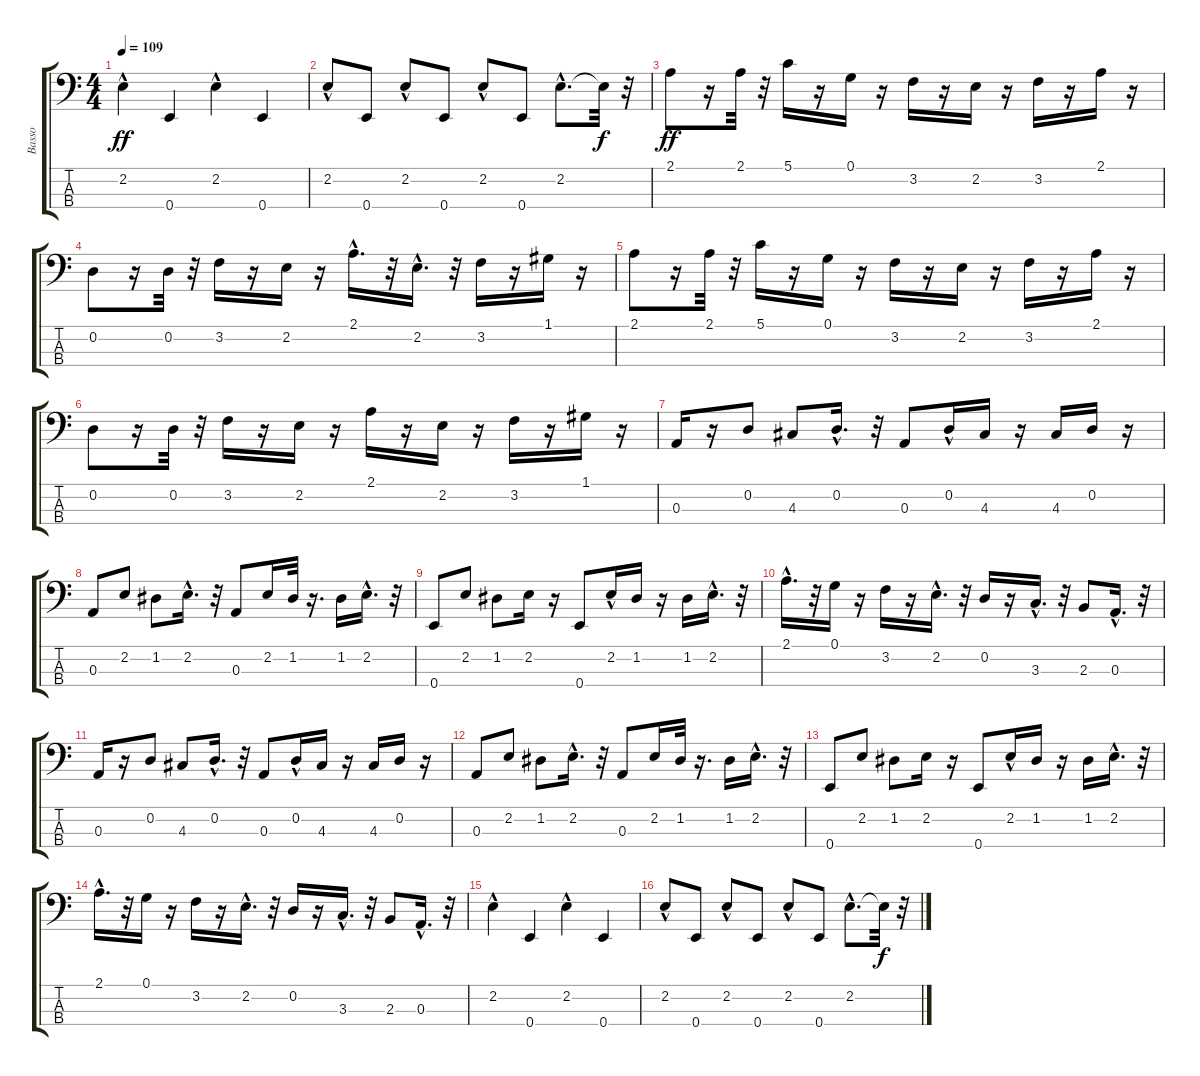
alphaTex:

\track ("Basso" "Basso") {instrument electricbassfinger}
\staff {score tabs}
\tuning (G2 D2 A1 E1) {hide}
\ts (4 4)
\tempo 109
\clef f4
\ks c
2.2{hac}.4{dy ff} 0.4.4 2.2{hac}.4 0.4.4 |
2.2{hac}.8 0.4.8 2.2{hac}.8 0.4.8 2.2{hac}.8 0.4.8 2.2{hac}.8{d} 2.2{t}.32{dy f} r.32 |
2.1.8{dy ff} r.16 2.1.32 r.32 5.1.16 r.16 0.1.16 r.16 3.2.16 r.16 2.2.16 r.16 3.2.16 r.16 2.1.16 r.16 |
0.2.8 r.16 0.2.32 r.32 3.2.16 r.16 2.2.16 r.16 2.1{hac}.16{d} r.32 2.2{hac}.16{d} r.32 3.2.16 r.16 1.1.16 r.16 |
2.1.8 r.16 2.1.32 r.32 5.1.16 r.16 0.1.16 r.16 3.2.16 r.16 2.2.16 r.16 3.2.16 r.16 2.1.16 r.16 |
0.2.8 r.16 0.2.32 r.32 3.2.16 r.16 2.2.16 r.16 2.1.16 r.16 2.2.16 r.16 3.2.16 r.16 1.1.16 r.16 |
0.3.16 r.16 0.2.8 4.3.8 0.2{hac}.16{d} r.32 0.3.8 0.2{hac}.16 4.3.16 r.16 4.3.16 0.2.16 r.16 |
0.3.8 2.2.8 1.2.8 2.2{hac}.16{d} r.32 0.3.8 2.2.16 1.2.32 r.16{d} 1.2.16 2.2{hac}.16{d} r.32 |
0.4.8 2.2.8 1.2.8 2.2.16 r.16 0.4.8 2.2{hac}.16 1.2.16 r.16 1.2.16 2.2{hac}.16{d} r.32 |
2.1{hac}.16{d} r.32 0.1.16 r.16 3.2.16 r.16 2.2{hac}.16{d} r.32 0.2.16 r.16 3.3{hac}.16{d} r.32 2.3.8 0.3{hac}.16{d} r.32 |
0.3.16 r.16 0.2.8 4.3.8 0.2{hac}.16{d} r.32 0.3.8 0.2{hac}.16 4.3.16 r.16 4.3.16 0.2.16 r.16 |
0.3.8 2.2.8 1.2.8 2.2{hac}.16{d} r.32 0.3.8 2.2.16 1.2.32 r.16{d} 1.2.16 2.2{hac}.16{d} r.32 |
0.4.8 2.2.8 1.2.8 2.2.16 r.16 0.4.8 2.2{hac}.16 1.2.16 r.16 1.2.16 2.2{hac}.16{d} r.32 |
2.1{hac}.16{d} r.32 0.1.16 r.16 3.2.16 r.16 2.2{hac}.16{d} r.32 0.2.16 r.16 3.3{hac}.16{d} r.32 2.3.8 0.3{hac}.16{d} r.32 |
2.2{hac}.4 0.4.4 2.2{hac}.4 0.4.4 |
2.2{hac}.8 0.4.8 2.2{hac}.8 0.4.8 2.2{hac}.8 0.4.8 2.2{hac}.8{d} 2.2{t}.32{dy f} r.32
